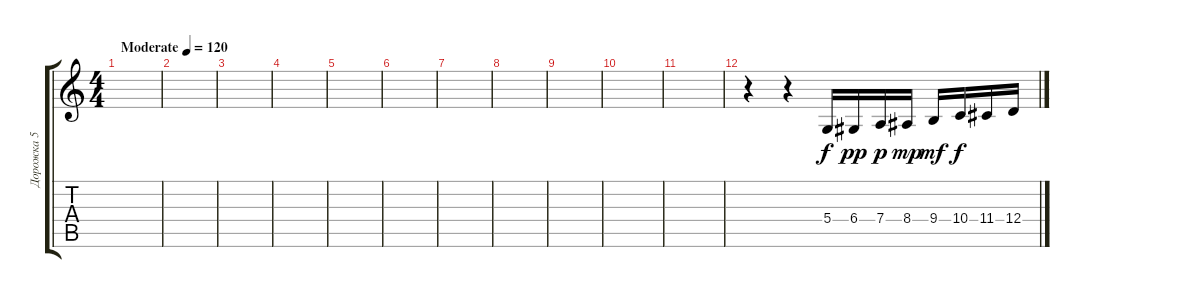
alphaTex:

\track ("Дорожка 5" "Дорожка 5") {instrument electricpiano2}
\staff {score tabs}
\tuning (E4 B3 G3 D3 A2 E2) {hide}
\ts (4 4)
\tempo (120 "Moderate")
\clef g2
\ks c
|
|
|
|
|
|
|
|
|
|
|
r.4 r.4 5.4.16 6.4.16{dy pp} 7.4.16{dy p} 8.4.16{dy mp} 9.4.16{dy mf} 10.4.16{dy f} 11.4.16 12.4.16
